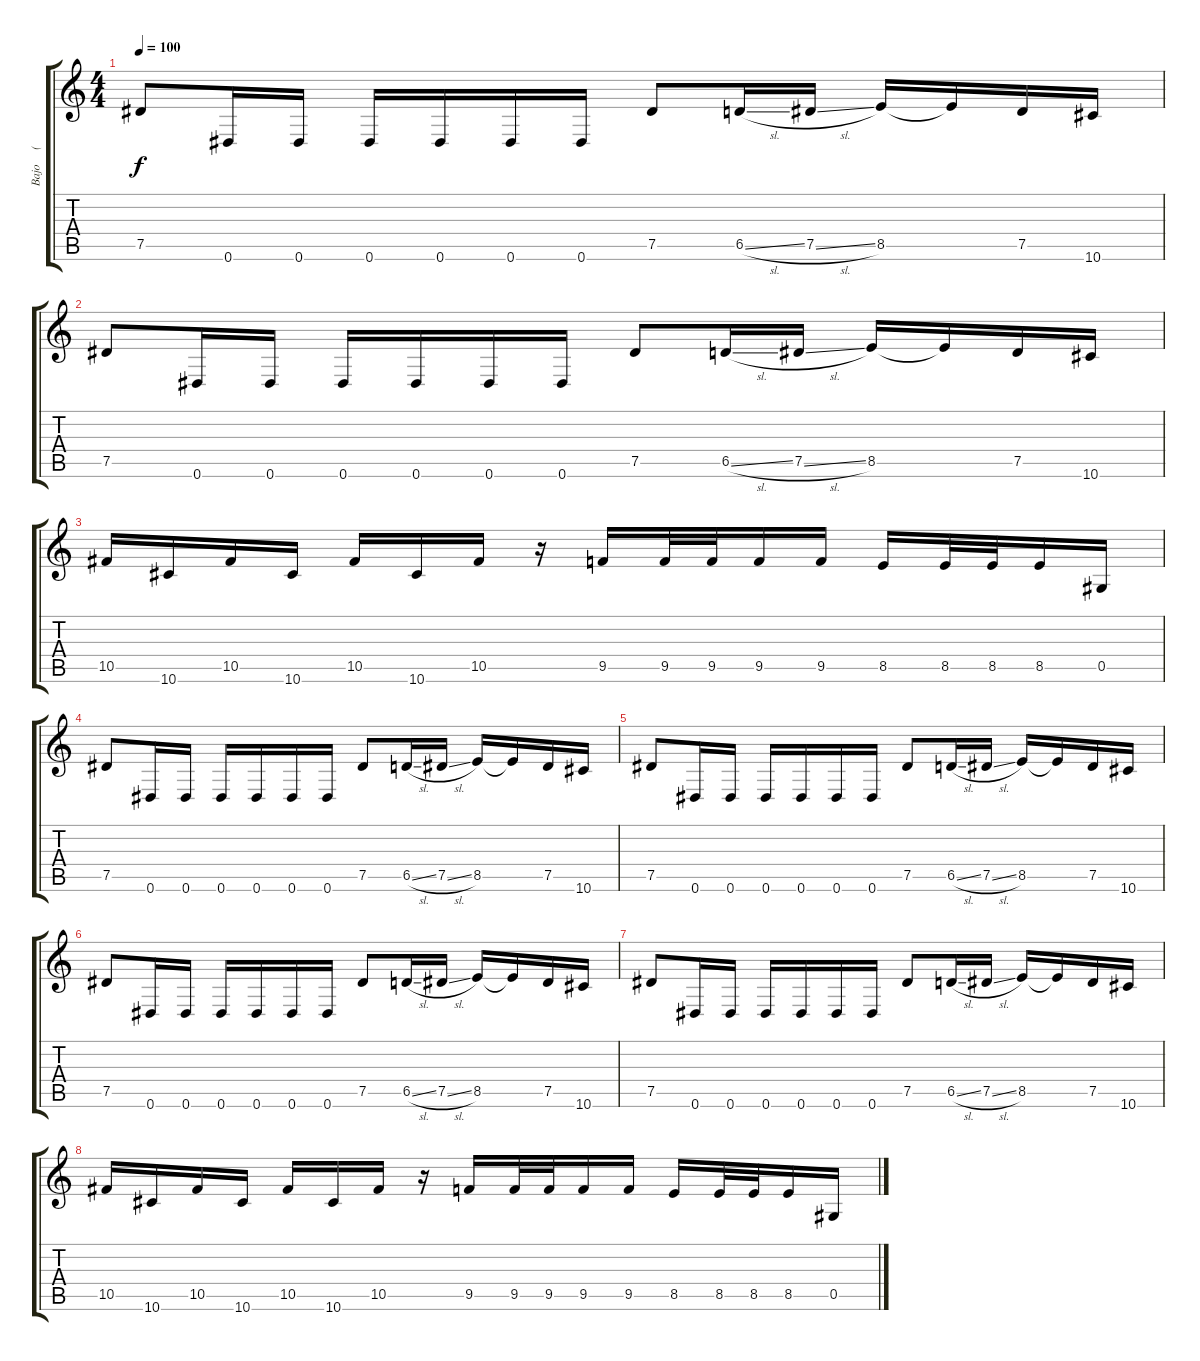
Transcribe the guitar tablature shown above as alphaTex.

\track ("Bajo     (Rodrigo)" "Bajo     (") {instrument electricbasspick}
\staff {score tabs}
\tuning (Eb4 Bb3 Gb3 Db3 Ab2 Eb2) {hide}
\ts (4 4)
\tempo 100
\clef g2
\ks c
7.5.8{dy f} 0.6.16 0.6.16 0.6.16 0.6.16 0.6.16 0.6.16 7.5.8 6.5{sl}.16 7.5{sl}.16 8.5.16 8.5{t}.16 7.5.16 10.6.16 |
7.5.8 0.6.16 0.6.16 0.6.16 0.6.16 0.6.16 0.6.16 7.5.8 6.5{sl}.16 7.5{sl}.16 8.5.16 8.5{t}.16 7.5.16 10.6.16 |
10.5.16 10.6.16 10.5.16 10.6.16 10.5.16 10.6.16 10.5.16 r.16 9.5.16 9.5.32 9.5.32 9.5.16 9.5.16 8.5.16 8.5.32 8.5.32 8.5.16 0.5.16 |
7.5.8 0.6.16 0.6.16 0.6.16 0.6.16 0.6.16 0.6.16 7.5.8 6.5{sl}.16 7.5{sl}.16 8.5.16 8.5{t}.16 7.5.16 10.6.16 |
7.5.8 0.6.16 0.6.16 0.6.16 0.6.16 0.6.16 0.6.16 7.5.8 6.5{sl}.16 7.5{sl}.16 8.5.16 8.5{t}.16 7.5.16 10.6.16 |
7.5.8 0.6.16 0.6.16 0.6.16 0.6.16 0.6.16 0.6.16 7.5.8 6.5{sl}.16 7.5{sl}.16 8.5.16 8.5{t}.16 7.5.16 10.6.16 |
7.5.8 0.6.16 0.6.16 0.6.16 0.6.16 0.6.16 0.6.16 7.5.8 6.5{sl}.16 7.5{sl}.16 8.5.16 8.5{t}.16 7.5.16 10.6.16 |
10.5.16 10.6.16 10.5.16 10.6.16 10.5.16 10.6.16 10.5.16 r.16 9.5.16 9.5.32 9.5.32 9.5.16 9.5.16 8.5.16 8.5.32 8.5.32 8.5.16 0.5.16
